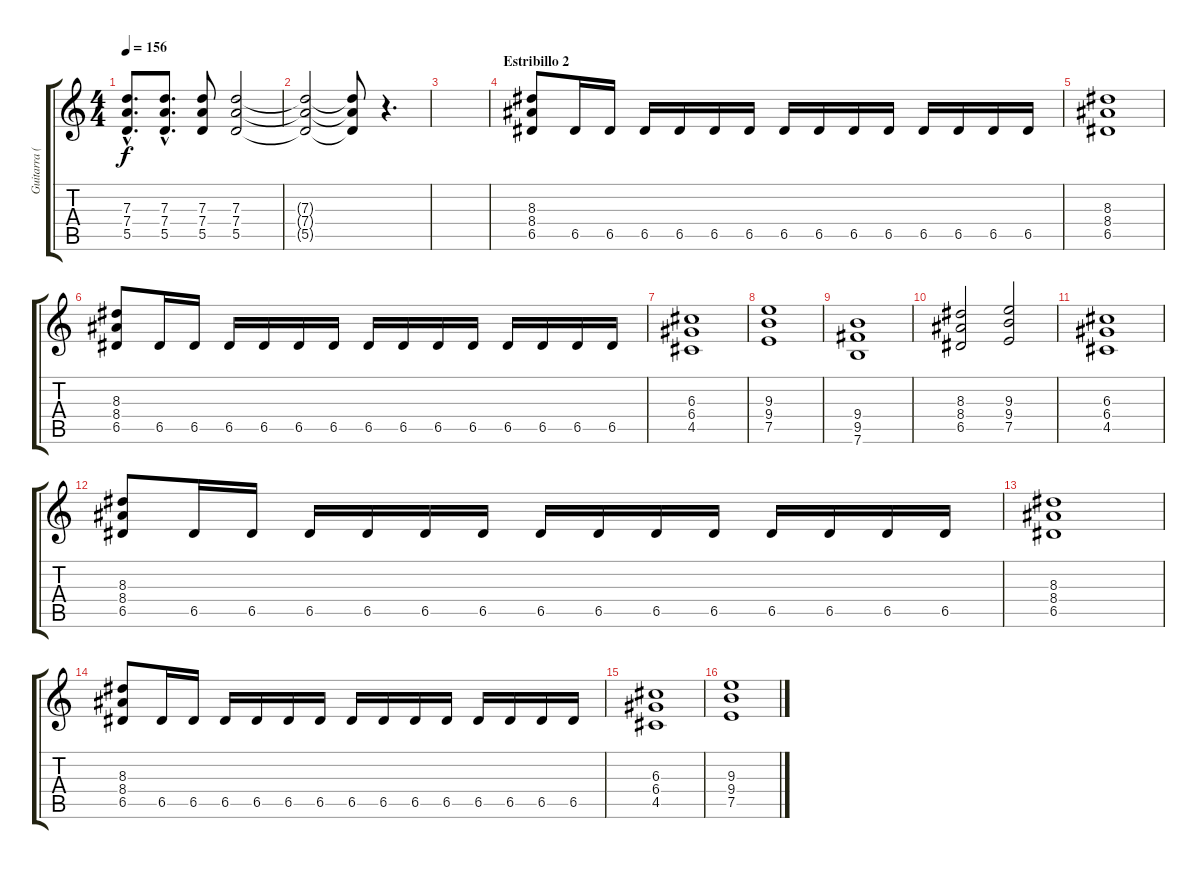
\track ("Guitarra (Jero)" "Guitarra (") {instrument distortionguitar}
\staff {score tabs}
\tuning (E4 B3 G3 D3 A2 E2) {hide}
\ts (4 4)
\tempo 156
\clef g2
\ks c
(7.3{hac} 7.4{hac} 5.5{hac}).8{d dy f} (7.3{hac} 7.4{hac} 5.5{hac}).8{d} (7.3 7.4 5.5).8 (7.3 7.4 5.5).2 |
(7.3{t} 7.4{t} 5.5{t}).2 (7.3{t} 7.4{t} 5.5{t}).8 r.4{d} |
|
\section ("" "Estribillo 2")
(8.3 8.4 6.5).8 6.5.16 6.5.16 6.5.16 6.5.16 6.5.16 6.5.16 6.5.16 6.5.16 6.5.16 6.5.16 6.5.16 6.5.16 6.5.16 6.5.16 |
(8.3 8.4 6.5).1 |
(8.3 8.4 6.5).8 6.5.16 6.5.16 6.5.16 6.5.16 6.5.16 6.5.16 6.5.16 6.5.16 6.5.16 6.5.16 6.5.16 6.5.16 6.5.16 6.5.16 |
(6.3 6.4 4.5).1 |
(9.3 9.4 7.5).1 |
(9.4 9.5 7.6).1 |
(8.3 8.4 6.5).2 (9.3 9.4 7.5).2 |
(6.3 6.4 4.5).1 |
(8.3 8.4 6.5).8 6.5.16 6.5.16 6.5.16 6.5.16 6.5.16 6.5.16 6.5.16 6.5.16 6.5.16 6.5.16 6.5.16 6.5.16 6.5.16 6.5.16 |
(8.3 8.4 6.5).1 |
(8.3 8.4 6.5).8 6.5.16 6.5.16 6.5.16 6.5.16 6.5.16 6.5.16 6.5.16 6.5.16 6.5.16 6.5.16 6.5.16 6.5.16 6.5.16 6.5.16 |
(6.3 6.4 4.5).1 |
(9.3 9.4 7.5).1
